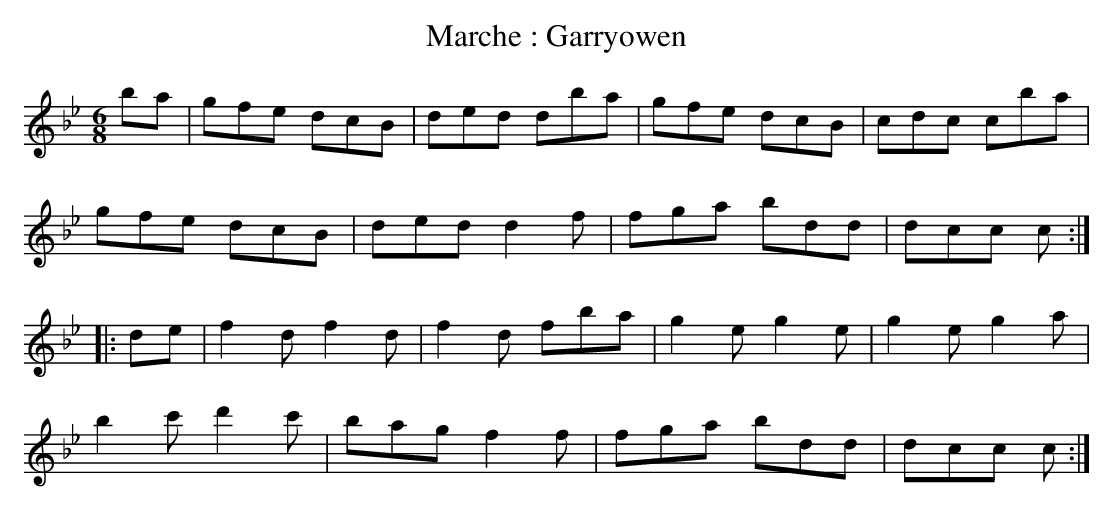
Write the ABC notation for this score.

X:1
T:Marche : Garryowen
M:6/8
K:Bbmaj
ba|gfe dcB|ded dba|gfe dcB|cdc cba|
gfe dcB|ded d2f|fga bdd|dcc c:|
|:de|f2d f2d|f2d fba|g2e g2e|g2e g2a|
b2c' d'2c'|bag f2f|fga bdd|dcc c:|
